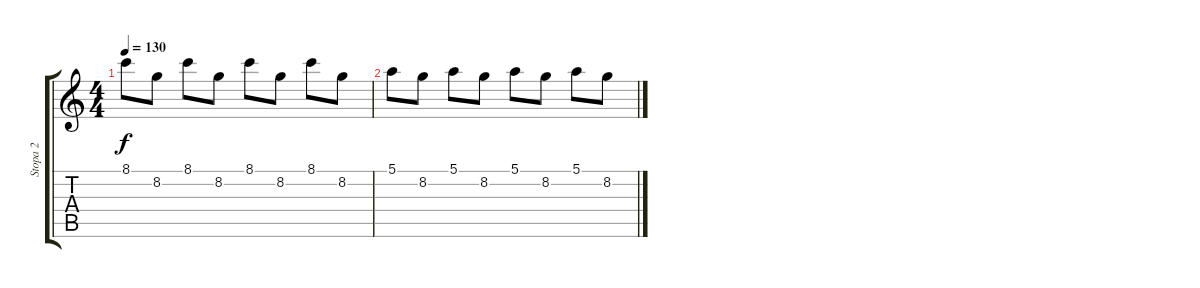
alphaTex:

\track ("Stopa 2" "Stopa 2") {instrument overdrivenguitar}
\staff {score tabs}
\tuning (E4 B3 G3 D3 A2 E2) {hide}
\ts (4 4)
\tempo 130
\clef g2
\ks c
8.1.8{dy f} 8.2.8 8.1.8 8.2.8 8.1.8 8.2.8 8.1.8 8.2.8 |
5.1.8 8.2.8 5.1.8 8.2.8 5.1.8 8.2.8 5.1.8 8.2.8
